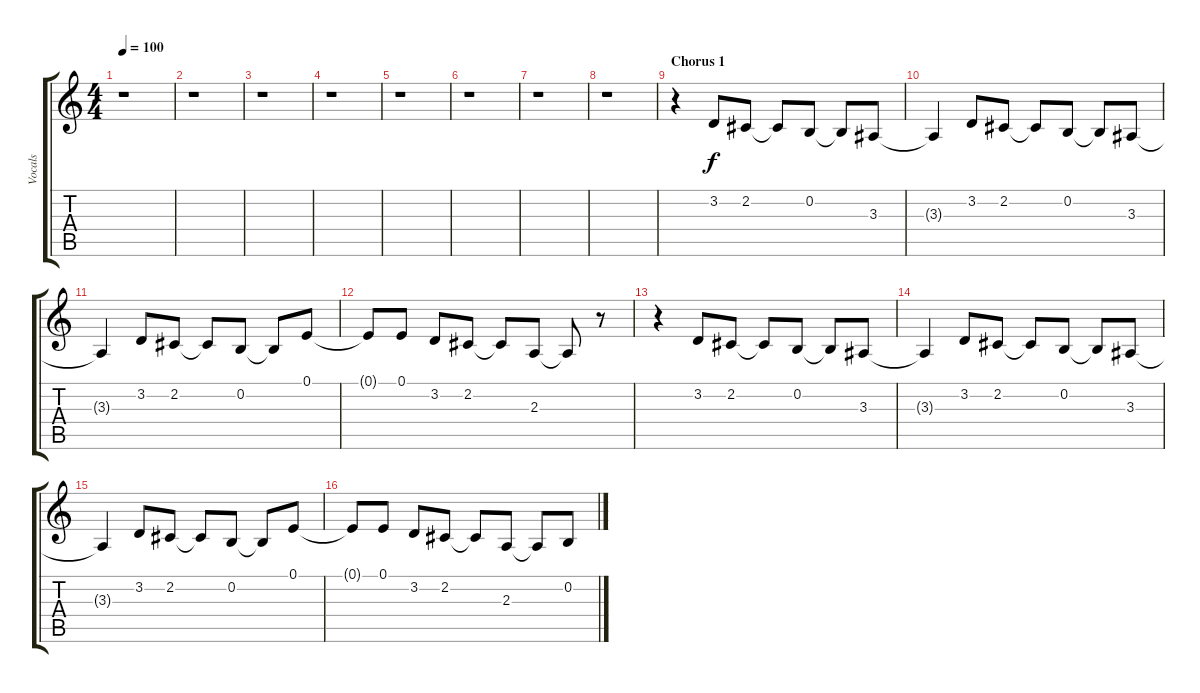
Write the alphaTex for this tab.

\track ("Vocals" "Vocals") {instrument altosax}
\staff {score tabs}
\tuning (E4 B3 G3 D3 A2 E2) {hide}
\ts (4 4)
\tempo 100
\clef g2
\ks c
r.1{dy f} |
r.1 |
r.1 |
r.1 |
r.1 |
r.1 |
r.1 |
r.1 |
\section ("" "Chorus 1")
r.4 3.2.8 2.2.8 2.2{t}.8 0.2.8 0.2{t}.8 3.3.8 |
3.3{t}.4 3.2.8 2.2.8 2.2{t}.8 0.2.8 0.2{t}.8 3.3.8 |
3.3{t}.4 3.2.8 2.2.8 2.2{t}.8 0.2.8 0.2{t}.8 0.1.8 |
0.1{t}.8 0.1.8 3.2.8 2.2.8 2.2{t}.8 2.3.8 2.3{t}.8 r.8 |
r.4 3.2.8 2.2.8 2.2{t}.8 0.2.8 0.2{t}.8 3.3.8 |
3.3{t}.4 3.2.8 2.2.8 2.2{t}.8 0.2.8 0.2{t}.8 3.3.8 |
3.3{t}.4 3.2.8 2.2.8 2.2{t}.8 0.2.8 0.2{t}.8 0.1.8 |
0.1{t}.8 0.1.8 3.2.8 2.2.8 2.2{t}.8 2.3.8 2.3{t}.8 0.2.8
